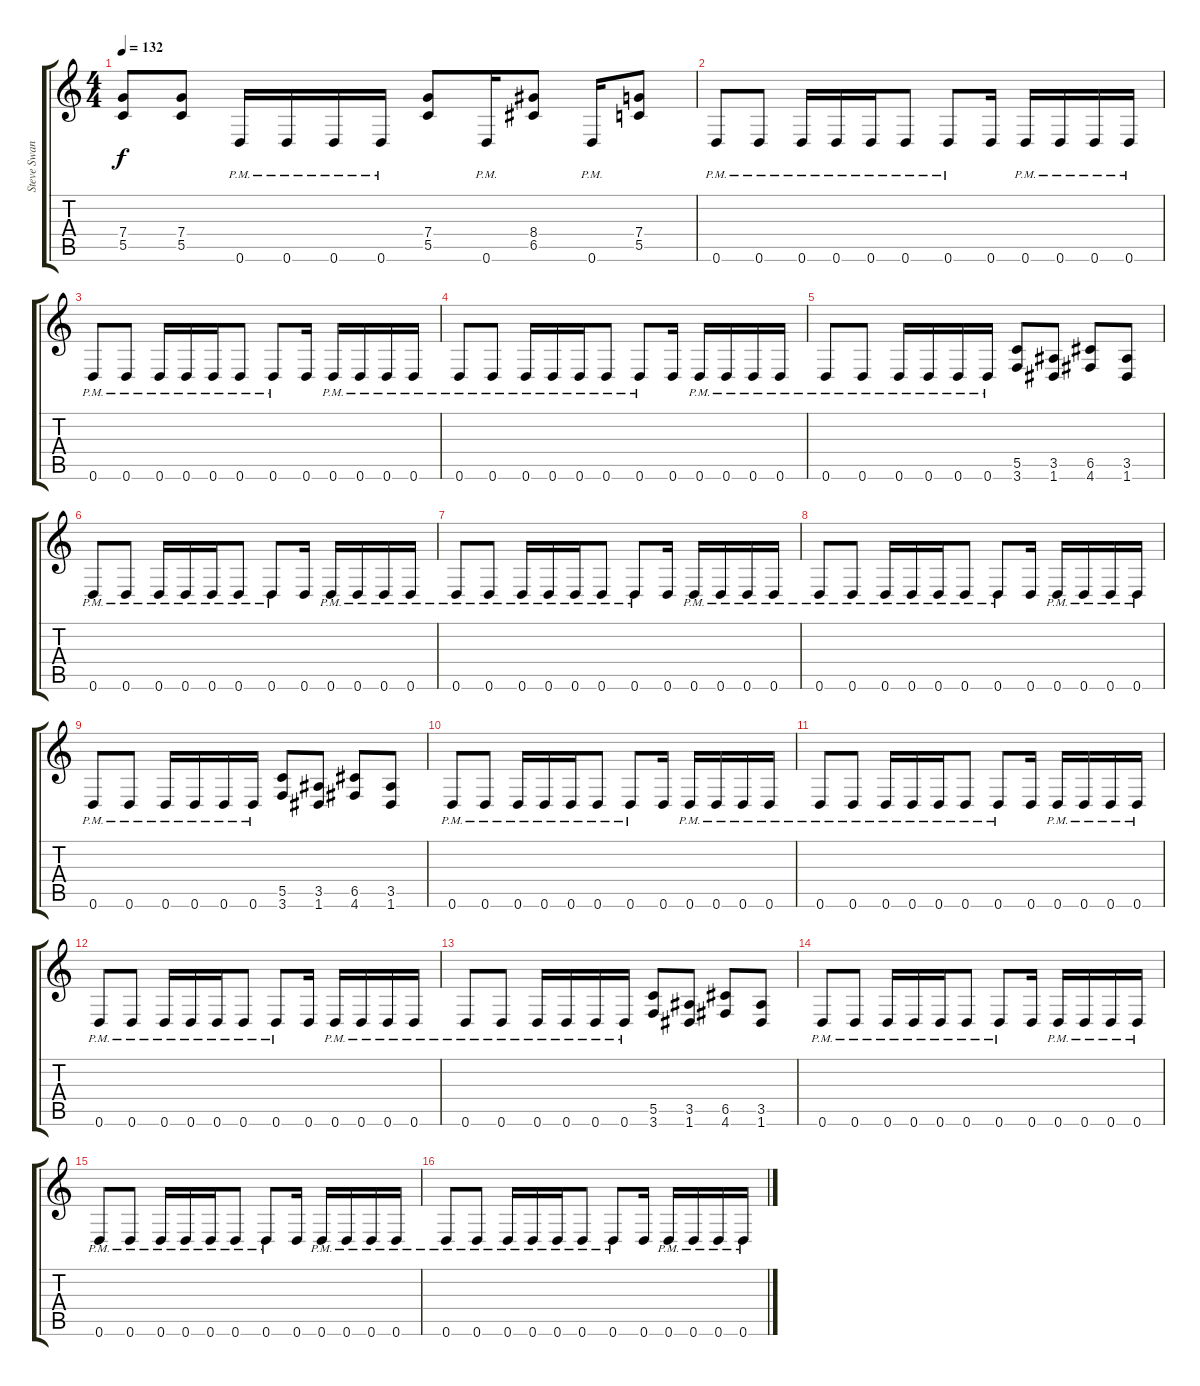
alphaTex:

\track ("Steve Swanson (Rythm Guitar)" "Steve Swan") {instrument distortionguitar}
\staff {score tabs}
\tuning (D4 A3 F3 C3 G2 D2) {hide}
\ts (4 4)
\tempo 132
\clef g2
\ks c
(7.4 5.5).8{dy f} (7.4 5.5).8 0.6{pm}.16 0.6{pm}.16 0.6{pm}.16 0.6{pm}.16 (7.4 5.5).8 0.6{pm}.16 (8.4 6.5).8 0.6{pm}.16 (7.4 5.5).8 |
0.6{pm}.8 0.6{pm}.8 0.6{pm}.16 0.6{pm}.16 0.6{pm}.16 0.6{pm}.8 0.6{pm}.8 0.6.16 0.6{pm}.16 0.6{pm}.16 0.6{pm}.16 0.6{pm}.16 |
0.6{pm}.8 0.6{pm}.8 0.6{pm}.16 0.6{pm}.16 0.6{pm}.16 0.6{pm}.8 0.6{pm}.8 0.6.16 0.6{pm}.16 0.6{pm}.16 0.6{pm}.16 0.6{pm}.16 |
0.6{pm}.8 0.6{pm}.8 0.6{pm}.16 0.6{pm}.16 0.6{pm}.16 0.6{pm}.8 0.6{pm}.8 0.6.16 0.6{pm}.16 0.6{pm}.16 0.6{pm}.16 0.6{pm}.16 |
0.6{pm}.8 0.6{pm}.8 0.6{pm}.16 0.6{pm}.16 0.6{pm}.16 0.6{pm}.16 (5.5 3.6).8 (3.5 1.6).8 (6.5 4.6).8 (3.5 1.6).8 |
0.6{pm}.8 0.6{pm}.8 0.6{pm}.16 0.6{pm}.16 0.6{pm}.16 0.6{pm}.8 0.6{pm}.8 0.6.16 0.6{pm}.16 0.6{pm}.16 0.6{pm}.16 0.6{pm}.16 |
0.6{pm}.8 0.6{pm}.8 0.6{pm}.16 0.6{pm}.16 0.6{pm}.16 0.6{pm}.8 0.6{pm}.8 0.6.16 0.6{pm}.16 0.6{pm}.16 0.6{pm}.16 0.6{pm}.16 |
0.6{pm}.8 0.6{pm}.8 0.6{pm}.16 0.6{pm}.16 0.6{pm}.16 0.6{pm}.8 0.6{pm}.8 0.6.16 0.6{pm}.16 0.6{pm}.16 0.6{pm}.16 0.6{pm}.16 |
0.6{pm}.8 0.6{pm}.8 0.6{pm}.16 0.6{pm}.16 0.6{pm}.16 0.6{pm}.16 (5.5 3.6).8 (3.5 1.6).8 (6.5 4.6).8 (3.5 1.6).8 |
0.6{pm}.8 0.6{pm}.8 0.6{pm}.16 0.6{pm}.16 0.6{pm}.16 0.6{pm}.8 0.6{pm}.8 0.6.16 0.6{pm}.16 0.6{pm}.16 0.6{pm}.16 0.6{pm}.16 |
0.6{pm}.8 0.6{pm}.8 0.6{pm}.16 0.6{pm}.16 0.6{pm}.16 0.6{pm}.8 0.6{pm}.8 0.6.16 0.6{pm}.16 0.6{pm}.16 0.6{pm}.16 0.6{pm}.16 |
0.6{pm}.8 0.6{pm}.8 0.6{pm}.16 0.6{pm}.16 0.6{pm}.16 0.6{pm}.8 0.6{pm}.8 0.6.16 0.6{pm}.16 0.6{pm}.16 0.6{pm}.16 0.6{pm}.16 |
0.6{pm}.8 0.6{pm}.8 0.6{pm}.16 0.6{pm}.16 0.6{pm}.16 0.6{pm}.16 (5.5 3.6).8 (3.5 1.6).8 (6.5 4.6).8 (3.5 1.6).8 |
0.6{pm}.8 0.6{pm}.8 0.6{pm}.16 0.6{pm}.16 0.6{pm}.16 0.6{pm}.8 0.6{pm}.8 0.6.16 0.6{pm}.16 0.6{pm}.16 0.6{pm}.16 0.6{pm}.16 |
0.6{pm}.8 0.6{pm}.8 0.6{pm}.16 0.6{pm}.16 0.6{pm}.16 0.6{pm}.8 0.6{pm}.8 0.6.16 0.6{pm}.16 0.6{pm}.16 0.6{pm}.16 0.6{pm}.16 |
0.6{pm}.8 0.6{pm}.8 0.6{pm}.16 0.6{pm}.16 0.6{pm}.16 0.6{pm}.8 0.6{pm}.8 0.6.16 0.6{pm}.16 0.6{pm}.16 0.6{pm}.16 0.6{pm}.16
